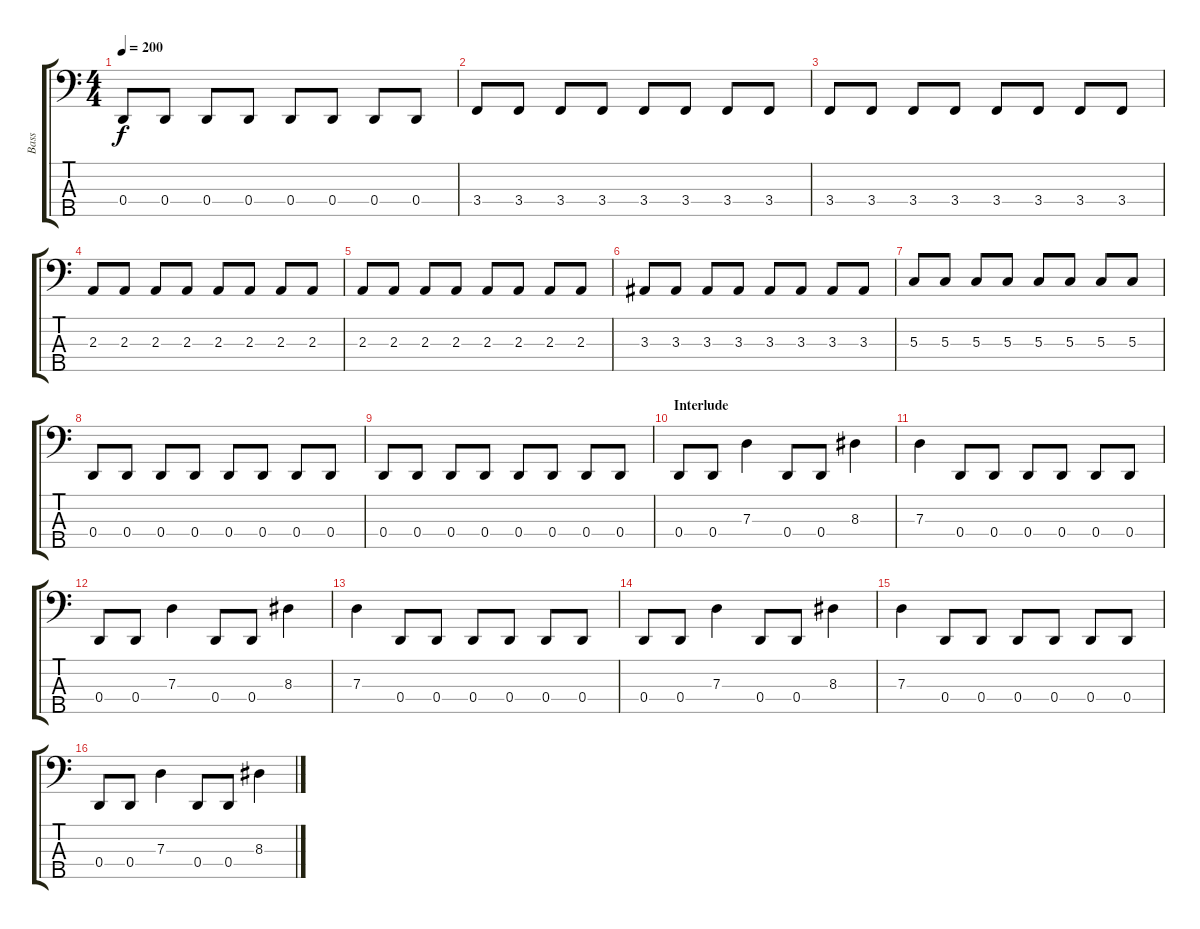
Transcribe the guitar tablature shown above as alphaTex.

\track ("Bass" "Bass") {instrument electricbasspick}
\staff {score tabs}
\tuning (F2 C2 G1 D1 A0) {hide}
\ts (4 4)
\tempo 200
\clef f4
\ks c
0.4.8{dy f} 0.4.8 0.4.8 0.4.8 0.4.8 0.4.8 0.4.8 0.4.8 |
3.4.8 3.4.8 3.4.8 3.4.8 3.4.8 3.4.8 3.4.8 3.4.8 |
3.4.8 3.4.8 3.4.8 3.4.8 3.4.8 3.4.8 3.4.8 3.4.8 |
2.3.8 2.3.8 2.3.8 2.3.8 2.3.8 2.3.8 2.3.8 2.3.8 |
2.3.8 2.3.8 2.3.8 2.3.8 2.3.8 2.3.8 2.3.8 2.3.8 |
3.3.8 3.3.8 3.3.8 3.3.8 3.3.8 3.3.8 3.3.8 3.3.8 |
5.3.8 5.3.8 5.3.8 5.3.8 5.3.8 5.3.8 5.3.8 5.3.8 |
0.4.8 0.4.8 0.4.8 0.4.8 0.4.8 0.4.8 0.4.8 0.4.8 |
0.4.8 0.4.8 0.4.8 0.4.8 0.4.8 0.4.8 0.4.8 0.4.8 |
\section ("" "Interlude")
0.4.8 0.4.8 7.3.4 0.4.8 0.4.8 8.3.4 |
7.3.4 0.4.8 0.4.8 0.4.8 0.4.8 0.4.8 0.4.8 |
0.4.8 0.4.8 7.3.4 0.4.8 0.4.8 8.3.4 |
7.3.4 0.4.8 0.4.8 0.4.8 0.4.8 0.4.8 0.4.8 |
0.4.8 0.4.8 7.3.4 0.4.8 0.4.8 8.3.4 |
7.3.4 0.4.8 0.4.8 0.4.8 0.4.8 0.4.8 0.4.8 |
0.4.8 0.4.8 7.3.4 0.4.8 0.4.8 8.3.4
